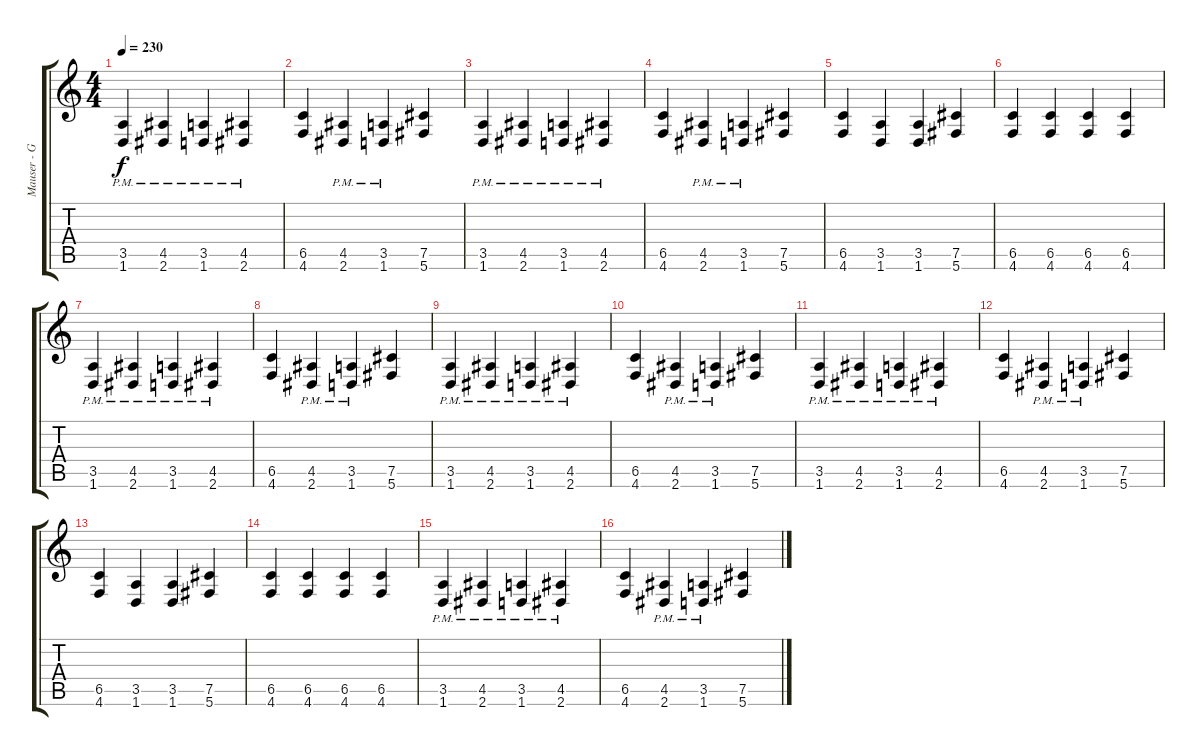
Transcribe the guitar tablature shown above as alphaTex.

\track ("Mauser - Guitar" "Mauser - G") {instrument distortionguitar}
\staff {score tabs}
\tuning (Db4 Ab3 E3 B2 Gb2 Db2) {hide}
\ts (4 4)
\tempo 230
\clef g2
\ks c
(3.5{pm} 1.6{pm}).4{dy f} (4.5{pm} 2.6{pm}).4 (3.5{pm} 1.6{pm}).4 (4.5{pm} 2.6{pm}).4 |
(6.5 4.6).4 (4.5{pm} 2.6{pm}).4 (3.5{pm} 1.6{pm}).4 (7.5 5.6).4 |
(3.5{pm} 1.6{pm}).4 (4.5{pm} 2.6{pm}).4 (3.5{pm} 1.6{pm}).4 (4.5{pm} 2.6{pm}).4 |
(6.5 4.6).4 (4.5{pm} 2.6{pm}).4 (3.5{pm} 1.6{pm}).4 (7.5 5.6).4 |
(6.5 4.6).4 (3.5 1.6).4 (3.5 1.6).4 (7.5 5.6).4 |
(6.5 4.6).4 (6.5 4.6).4 (6.5 4.6).4 (6.5 4.6).4 |
(3.5{pm} 1.6{pm}).4 (4.5{pm} 2.6{pm}).4 (3.5{pm} 1.6{pm}).4 (4.5{pm} 2.6{pm}).4 |
(6.5 4.6).4 (4.5{pm} 2.6{pm}).4 (3.5{pm} 1.6{pm}).4 (7.5 5.6).4 |
(3.5{pm} 1.6{pm}).4 (4.5{pm} 2.6{pm}).4 (3.5{pm} 1.6{pm}).4 (4.5{pm} 2.6{pm}).4 |
(6.5 4.6).4 (4.5{pm} 2.6{pm}).4 (3.5{pm} 1.6{pm}).4 (7.5 5.6).4 |
(3.5{pm} 1.6{pm}).4 (4.5{pm} 2.6{pm}).4 (3.5{pm} 1.6{pm}).4 (4.5{pm} 2.6{pm}).4 |
(6.5 4.6).4 (4.5{pm} 2.6{pm}).4 (3.5{pm} 1.6{pm}).4 (7.5 5.6).4 |
(6.5 4.6).4 (3.5 1.6).4 (3.5 1.6).4 (7.5 5.6).4 |
(6.5 4.6).4 (6.5 4.6).4 (6.5 4.6).4 (6.5 4.6).4 |
(3.5{pm} 1.6{pm}).4 (4.5{pm} 2.6{pm}).4 (3.5{pm} 1.6{pm}).4 (4.5{pm} 2.6{pm}).4 |
(6.5 4.6).4 (4.5{pm} 2.6{pm}).4 (3.5{pm} 1.6{pm}).4 (7.5 5.6).4
